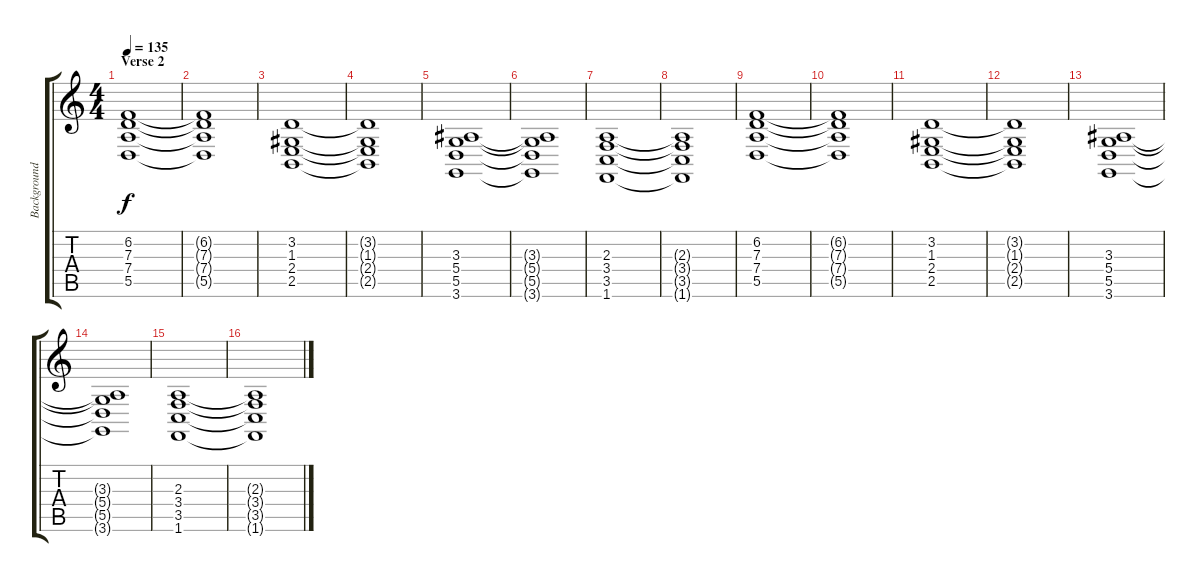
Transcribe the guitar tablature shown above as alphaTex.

\track ("Background" "Background") {instrument pad2warm}
\staff {score tabs}
\tuning (E4 B3 G3 D3 A2 E2) {hide}
\ts (4 4)
\section ("" "Verse 2")
\tempo 135
\clef g2
\ks c
(6.2 7.3 7.4 5.5).1{dy f} |
(6.2{t} 7.3{t} 7.4{t} 5.5{t}).1 |
(3.2 1.3 2.4 2.5).1 |
(3.2{t} 1.3{t} 2.4{t} 2.5{t}).1 |
(3.3 5.4 5.5 3.6).1 |
(3.3{t} 5.4{t} 5.5{t} 3.6{t}).1 |
(2.3 3.4 3.5 1.6).1 |
(2.3{t} 3.4{t} 3.5{t} 1.6{t}).1 |
(6.2 7.3 7.4 5.5).1 |
(6.2{t} 7.3{t} 7.4{t} 5.5{t}).1 |
(3.2 1.3 2.4 2.5).1 |
(3.2{t} 1.3{t} 2.4{t} 2.5{t}).1 |
(3.3 5.4 5.5 3.6).1 |
(3.3{t} 5.4{t} 5.5{t} 3.6{t}).1 |
(2.3 3.4 3.5 1.6).1 |
(2.3{t} 3.4{t} 3.5{t} 1.6{t}).1
